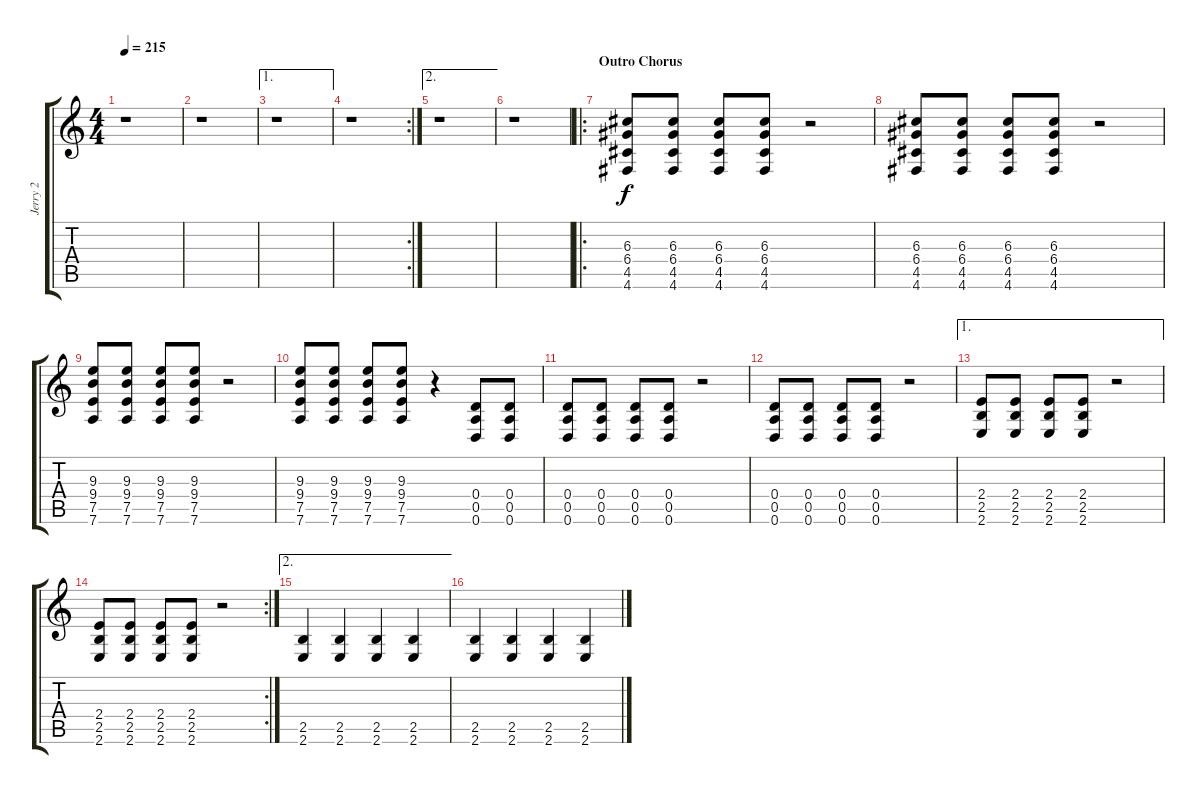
\track ("Jerry 2" "Jerry 2") {instrument overdrivenguitar}
\staff {score tabs}
\tuning (E4 B3 G3 D3 A2 D2) {hide}
\ts (4 4)
\tempo 215
\clef g2
\ks c
r.1{dy f} |
r.1 |
\ae 1
r.1 |
\rc 2
r.1 |
\ae 2
r.1 |
r.1 |
\ro
\section ("" "Outro Chorus")
(6.3 6.4 4.5 4.6).8 (6.3 6.4 4.5 4.6).8 (6.3 6.4 4.5 4.6).8 (6.3 6.4 4.5 4.6).8 r.2 |
(6.3 6.4 4.5 4.6).8 (6.3 6.4 4.5 4.6).8 (6.3 6.4 4.5 4.6).8 (6.3 6.4 4.5 4.6).8 r.2 |
(9.3 9.4 7.5 7.6).8 (9.3 9.4 7.5 7.6).8 (9.3 9.4 7.5 7.6).8 (9.3 9.4 7.5 7.6).8 r.2 |
(9.3 9.4 7.5 7.6).8 (9.3 9.4 7.5 7.6).8 (9.3 9.4 7.5 7.6).8 (9.3 9.4 7.5 7.6).8 r.4 (0.4 0.5 0.6).8 (0.4 0.5 0.6).8 |
(0.4 0.5 0.6).8 (0.4 0.5 0.6).8 (0.4 0.5 0.6).8 (0.4 0.5 0.6).8 r.2 |
(0.4 0.5 0.6).8 (0.4 0.5 0.6).8 (0.4 0.5 0.6).8 (0.4 0.5 0.6).8 r.2 |
\ae 1
(2.4 2.5 2.6).8 (2.4 2.5 2.6).8 (2.4 2.5 2.6).8 (2.4 2.5 2.6).8 r.2 |
\rc 2
(2.4 2.5 2.6).8 (2.4 2.5 2.6).8 (2.4 2.5 2.6).8 (2.4 2.5 2.6).8 r.2 |
\ae 2
(2.5 2.6).4 (2.5 2.6).4 (2.5 2.6).4 (2.5 2.6).4 |
(2.5 2.6).4 (2.5 2.6).4 (2.5 2.6).4 (2.5 2.6).4
